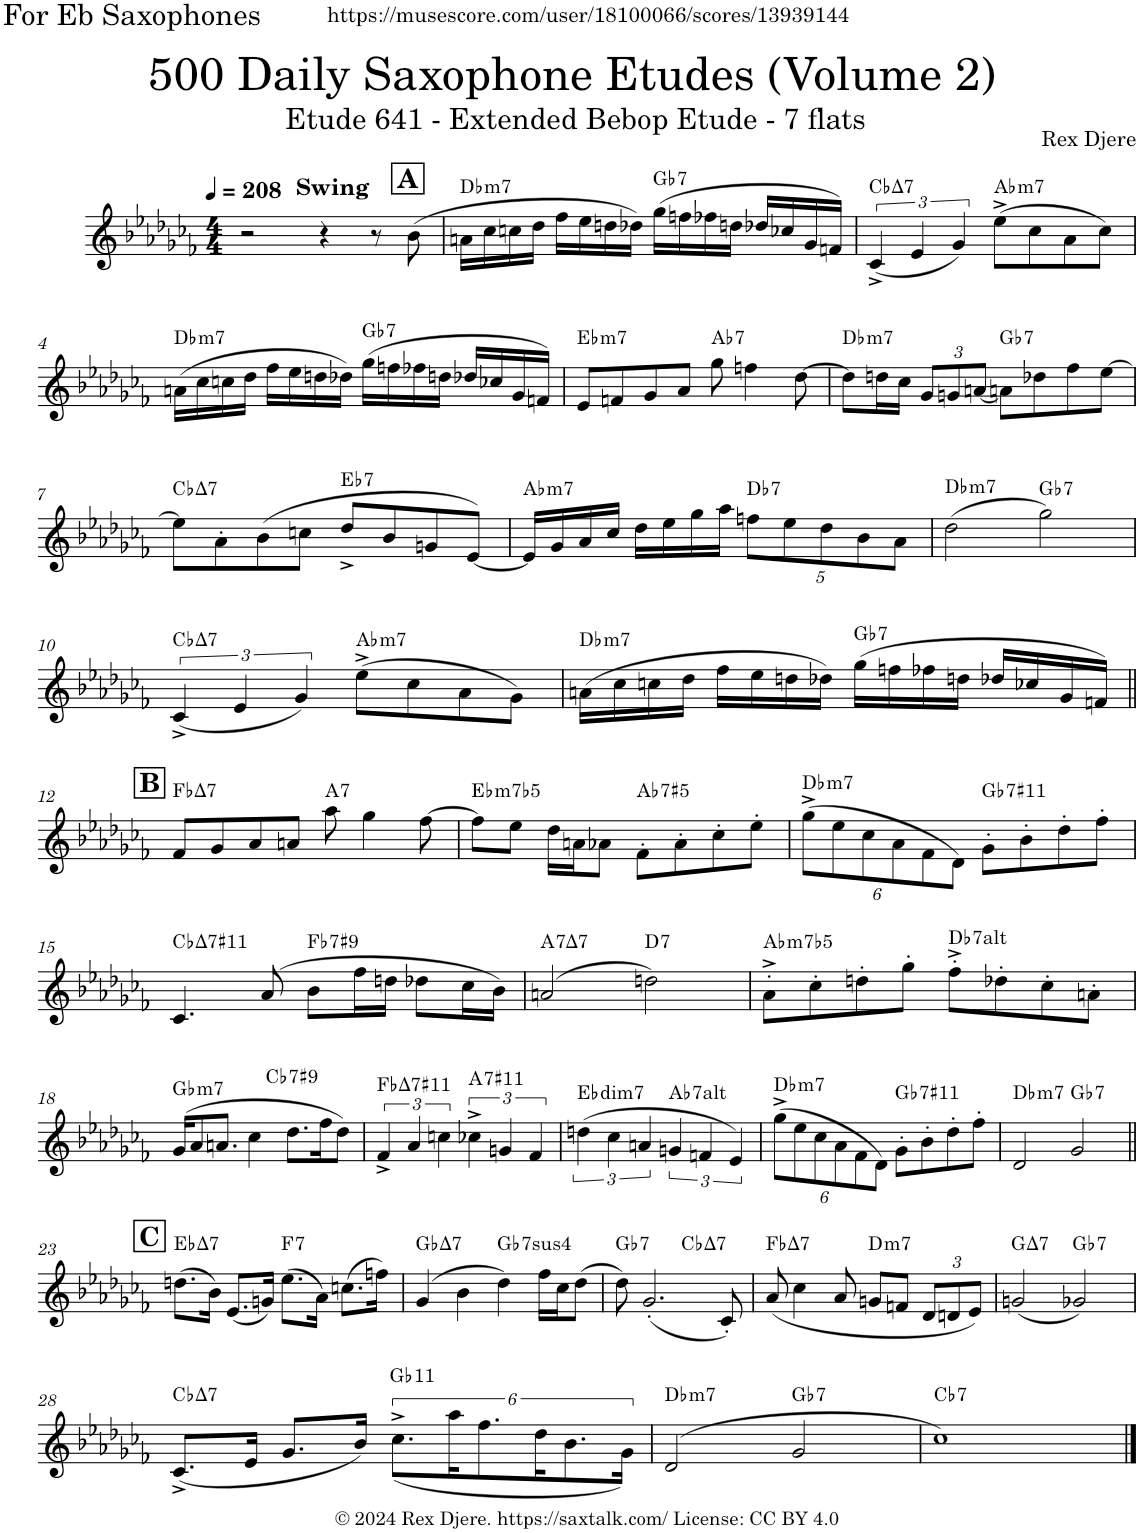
**kern	**harte
*part1	*part1
*staff1	*
*I"Alto Saxophone	*
*I'A. Sax.	*
*clefG2	*
*Trd5c9	*
*k[b-e-a-d-g-c-f-]	*
*M4/4	*
*MM208	*
!!LO:REH:place=s1:a:B:cj:fs=14:t=A:qo=3.5
=1	=1
!LO:TX:a:B:t=Swing	!
2r	.
4r	.
8r	.
(8b-\	.
=2	=2
!	!LO:H:kt=m7
16an\LL	Db:min7
16cc-\	.
16ccn\	.
16dd-\JJ	.
16ff-\LL	.
16ee-\	.
16ddn\	.
16dd-X\JJ)	.
!	!LO:H:kt=7
(16gg-\LL	Gb:7
16ffn\	.
16ff-X\	.
16ddn\JJ	.
16dd-X/LL	.
16cc-X/	.
16g-/	.
16fn/JJ)	.
=3	=3
!	!LO:H:kt=7
(6c-^/	Cb:maj7
6e-/	.
6g-/)	.
!	!LO:H:kt=m7
(8ee-^\L	Ab:min7
8cc-\	.
8a-\	.
8cc-\J)	.
!!LO:LB:g=z
=4	=4
!	!LO:H:kt=m7
(16an\LL	Db:min7
16cc-\	.
16ccn\	.
16dd-\JJ	.
16ff-\LL	.
16ee-\	.
16ddn\	.
16dd-X\JJ)	.
!	!LO:H:kt=7
(16gg-\LL	Gb:7
16ffn\	.
16ff-X\	.
16ddn\JJ	.
16dd-X/LL	.
16cc-X/	.
16g-/	.
16fn/JJ)	.
=5	=5
!	!LO:H:kt=m7
8e-/L	Eb:min7
8fn/	.
8g-/	.
8a-/J	.
!	!LO:H:kt=7
8gg-\	Ab:7
4ffn\	.
[8dd-\	.
=6	=6
!	!LO:H:kt=m7
8dd-\L]	Db:min7
16ddn\L	.
16cc-\JJ	.
*Xbrackettup	*
12g-/L	.
12gn/	.
[<12an/J	.
!	!LO:H:kt=7
8an\L]	Gb:7
8dd-X\	.
8ff-\	.
[8ee-\J	.
!!LO:LB:g=z
=7	=7
!	!LO:H:kt=7
8ee-\L]	Cb:maj7
8a-'\	.
(8b-\	.
8ccn\J	.
!	!LO:H:kt=7
8dd-^/L	Eb:7
8b-/	.
8gn/	.
[8e-/J)	.
=8	=8
!	!LO:H:kt=m7
16e-/LL]	Ab:min7
16g-/	.
16a-/	.
16cc-/JJ	.
16dd-\LL	.
16ee-\	.
16gg-\	.
16aa-\JJ	.
!	!LO:H:kt=7
10ffn\L	Db:7
10ee-\	.
10dd-\	.
10b-\	.
10a-\J	.
=9	=9
!	!LO:H:kt=m7
(2dd-\	Db:min7
!	!LO:H:kt=7
2gg-\)	Gb:7
!!LO:LB:g=z
=10	=10
*brackettup	*
!	!LO:H:kt=7
(6c-^/	Cb:maj7
6e-/	.
6g-/)	.
!	!LO:H:kt=m7
(8ee-^\L	Ab:min7
8cc-\	.
8a-\	.
8g-\J)	.
=11	=11
!	!LO:H:kt=m7
(16an\LL	Db:min7
16cc-\	.
16ccn\	.
16dd-\JJ	.
16ff-\LL	.
16ee-\	.
16ddn\	.
16dd-X\JJ)	.
!	!LO:H:kt=7
(16gg-\LL	Gb:7
16ffn\	.
16ff-X\	.
16ddn\JJ	.
16dd-X/LL	.
16cc-X/	.
16g-/	.
16fn/JJ)	.
!!LO:LB:g=z
!!LO:REH:place=s1:a:B:cj:fs=14:t=B
=12||	=12||
!	!LO:H:kt=7
8f-/L	Fb:maj7
8g-/	.
8a-/	.
8an/J	.
!	!LO:H:kt=7
8aa-\	A:7
4gg-\	.
[8ff-\	.
=13	=13
!	!LO:H:kt=m7b5
8ff-\L]	Eb:hdim7
8ee-\J	.
16dd-\LL	.
16an\J	.
8a-X\J	.
!	!LO:H:kt=7
8f-'\L	Ab:(3,#5,b7)
8a-'\	.
8cc-'\	.
8ee-'\J	.
=14	=14
*Xbrackettup	*
!	!LO:H:kt=m7
(12gg-^\L	Db:min7
12ee-\	.
12cc-\	.
12a-\	.
12f-\	.
12d-\J)	.
!	!LO:H:kt=7
8g-'\L	Gb:7(#11)
8b-'\	.
8dd-'\	.
8ff-'\J	.
!!LO:LB:g=z
=15	=15
!	!LO:H:kt=7
4.c-/	Cb:maj7(#11)
(8a-/	.
!	!LO:H:kt=7
8b-\L	Fb:7(#9)
16ff-\L	.
16ddn\JJ	.
8dd-X\L	.
16cc-\L	.
16b-\JJ)	.
=16	=16
!	!LO:H:kt=7
(2an/	A:7
!	!LO:H:kt=7
2ddn\)	D:7
=17	=17
!	!LO:H:kt=m7b5
8a-'^\L	Ab:hdim7
8cc-'\	.
8ddn'\	.
8gg-'\J	.
!	!LO:H:kt=7
8ff-'^\L	Db:(3,b5,#5,b7,b9,#9)
8dd-X'\	.
8cc-'\	.
8an'\J	.
!!LO:LB:g=z
=18	=18
!	!LO:H:kt=m7
*^	*
(16g-/KL	2ryy	Gb:min7
8a-/	.	.
8.an/J	.	.
4cc-\	.	.
!	!	!LO:H:kt=7
.	2ryy	Cb:7(#9)
8.dd-\L	.	.
16ff-\K	.	.
8dd-\J)	.	.
*v	*v	*
=19	=19
*brackettup	*
*^	*
!	!	!LO:H:kt=7
*v	*v	*
6f-^/	Fb:maj7(#11)
6a-/	.
6ccn\	.
!	!LO:H:kt=7
6cc-X^\	A:7(#11)
6gn/	.
6f-/	.
=20	=20
!	!LO:H:kt=dim7
(6ddn\	Eb:dim7
6cc-\	.
6an/	.
!	!LO:H:kt=7
6gn/	Ab:(3,b5,#5,b7,b9,#9)
6fn/	.
6e-/)	.
=21	=21
*Xbrackettup	*
!	!LO:H:kt=m7
(12gg-^\L	Db:min7
12ee-\	.
12cc-\	.
12a-\	.
12f-\	.
12d-\J)	.
!	!LO:H:kt=7
8g-'\L	Gb:7(#11)
8b-'\	.
8dd-'\	.
8ff-'\J	.
=22	=22
!	!LO:H:kt=m7
2d-/	Db:min7
!	!LO:H:kt=7
2g-/	Gb:7
!!LO:LB:g=z
!!LO:REH:place=s1:a:B:cj:fs=14:t=C
=23||	=23||
!	!LO:H:kt=7
(8.ddn\L	Eb:maj7
16b-\Jk)	.
(8.e-/L	.
16gn/Jk)	.
!	!LO:H:kt=7
(8.ee-\L	F:7
16a-\Jk)	.
(8.ccn\L	.
16ffn\Jk)	.
=24	=24
!	!LO:H:kt=7
(4g-/	Gb:maj7
4b-\	.
!	!LO:H:kt=74
4dd-\)	Gb:sus4(7)
16ff-\LL	.
16cc-\J	.
(8dd-\J	.
=25	=25
!	!LO:H:kt=7
*^	*
8dd-\)	2ryy	Gb:7
(2.g-'/	.	.
!	!	!LO:H:kt=7
.	2ryy	Cb:maj7
8c-'/)	.	.
=26	=26	=26
!	!	!LO:H:kt=7
*v	*v	*
(<8a-/	Fb:maj7
4cc-\	.
8a-/	.
!	!LO:H:kt=m7
8gn/L	D:min7
8fn/J	.
12d-/L	.
12dn/	.
12e-/J)	.
=27	=27
!	!LO:H:kt=7
(2gn/	G:maj7
!	!LO:H:kt=7
2g-X/)	Gb:7
!!LO:LB:g=z
=28	=28
!	!LO:H:kt=7
(8.c-^/L	Cb:maj7
16e-/Jk	.
8.g-/L	.
16b-/Jk)	.
*brackettup	*
!	!LO:H:kt=11
(<12.cc-^\L	Gb:9(11)
24aa-\K	.
12.ff-\	.
24dd-\K	.
12.b-\	.
24g-\Jk)	.
=29	=29
!	!LO:H:kt=m7
(2d-/	Db:min7
!	!LO:H:kt=7
2g-/	Gb:7
=30	=30
!	!LO:H:kt=7
1cc-)	Cb:7
==	==
*-	*-
